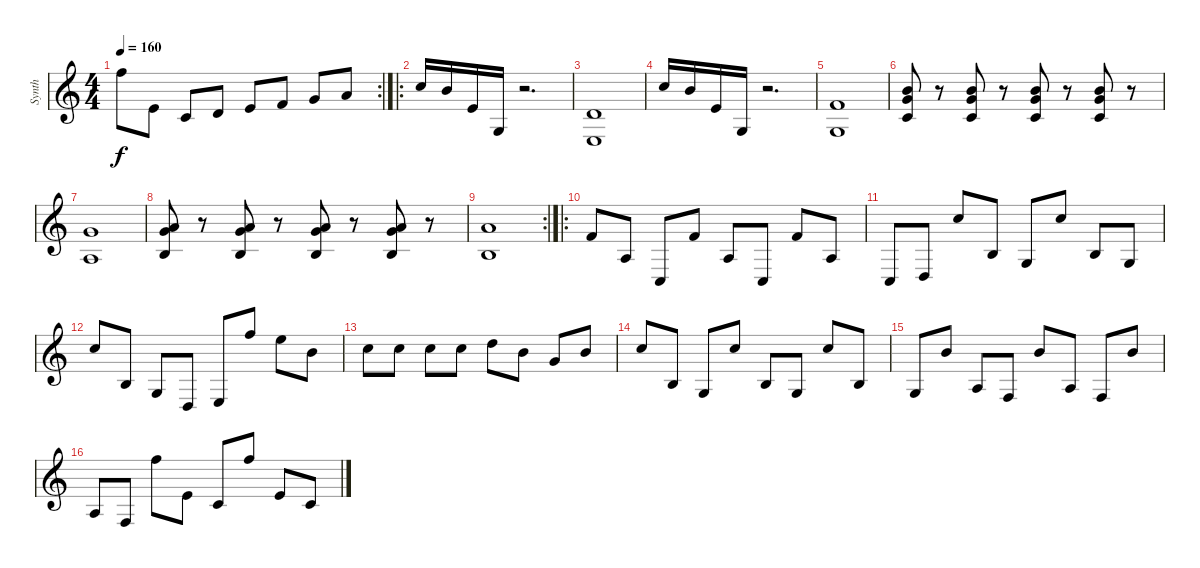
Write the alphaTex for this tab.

\track ("Synth" "Synth") {instrument acousticgrandpiano}
\staff {score}
\tuning (E4 B3 G3 D3 A2 E2) {hide}
\rc 2
\ts (4 4)
\tempo 160
\clef g2
\ks c
13.1.8{dy f} 14.4.8 15.5.8 17.5.8 19.5.8 20.5.8 22.5.8 24.5.8 |
\ro
8.1.16 7.1.16 9.3.16 10.5.16 r.2{d} |
(3.2 2.4).1 |
8.1.16 7.1.16 9.3.16 10.5.16 r.2{d} |
(6.2 5.4).1 |
(7.1 8.2 10.4).8 r.8 (7.1 8.2 10.4).8 r.8 (7.1 8.2 10.4).8 r.8 (7.1 8.2 10.4).8 r.8 |
(8.2 7.4).1 |
(5.1 8.2 9.4).8 r.8 (5.1 8.2 9.4).8 r.8 (5.1 8.2 9.4).8 r.8 (5.1 8.2 9.4).8 r.8 |
\rc 2
(10.2 9.4).1 |
\ro
6.2.8 7.4.8 8.6.8 6.2.8 7.4.8 8.6.8 6.2.8 7.4.8 |
8.6.8 10.6.8 8.1.8 9.4.8 10.5.8 8.1.8 9.4.8 10.5.8 |
8.1.8 9.4.8 10.5.8 10.6.8 12.6.8 13.1.8 12.1.8 12.2.8 |
13.2.8 13.2.8 13.2.8 13.2.8 15.2.8 16.3.8 17.4.8 16.3.8 |
8.1.8 9.4.8 10.5.8 8.1.8 9.4.8 10.5.8 8.1.8 9.4.8 |
10.5.8 7.1.8 7.4.8 8.5.8 7.1.8 7.4.8 8.5.8 7.1.8 |
7.4.8 8.5.8 13.1.8 14.4.8 15.5.8 13.1.8 14.4.8 15.5.8
